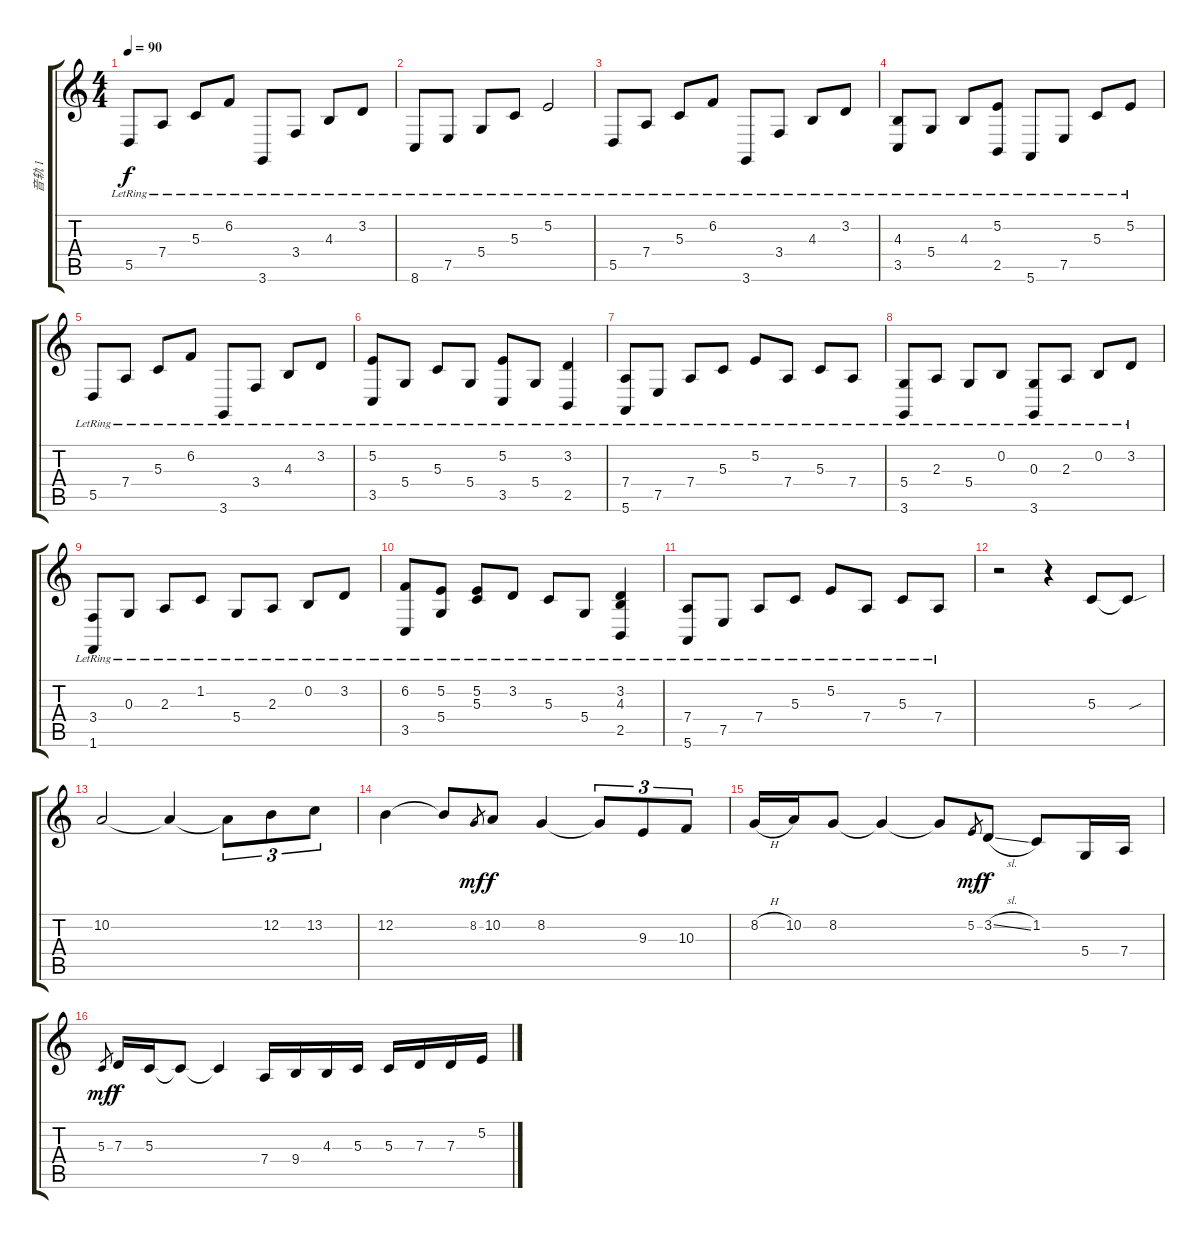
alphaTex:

\track ("音轨 1" "音轨 1") {instrument brightacousticpiano}
\staff {score tabs}
\tuning (E4 B3 G3 D3 A2 E2) {hide}
\ts (4 4)
\tempo 90
\clef g2
\ks c
5.5{lr}.8{dy f} 7.4{lr}.8 5.3{lr}.8 6.2{lr}.8 3.6{lr}.8 3.4{lr}.8 4.3{lr}.8 3.2{lr}.8 |
8.6{lr}.8 7.5{lr}.8 5.4{lr}.8 5.3{lr}.8 5.2{lr}.2 |
5.5{lr}.8 7.4{lr}.8 5.3{lr}.8 6.2{lr}.8 3.6{lr}.8 3.4{lr}.8 4.3{lr}.8 3.2{lr}.8 |
(4.3{lr} 3.5{lr}).8 5.4{lr}.8 4.3{lr}.8 (5.2{lr} 2.5{lr}).8 5.6{lr}.8 7.5{lr}.8 5.3{lr}.8 5.2{lr}.8 |
5.5{lr}.8 7.4{lr}.8 5.3{lr}.8 6.2{lr}.8 3.6{lr}.8 3.4{lr}.8 4.3{lr}.8 3.2{lr}.8 |
(5.2{lr} 3.5{lr}).8 5.4{lr}.8 5.3{lr}.8 5.4{lr}.8 (5.2{lr} 3.5{lr}).8 5.4{lr}.8 (3.2{lr} 2.5{lr}).4 |
(7.4{lr} 5.6{lr}).8 7.5{lr}.8 7.4{lr}.8 5.3{lr}.8 5.2{lr}.8 7.4{lr}.8 5.3{lr}.8 7.4{lr}.8 |
(5.4{lr} 3.6{lr}).8 2.3{lr}.8 5.4{lr}.8 0.2{lr}.8 (0.3{lr} 3.6{lr}).8 2.3{lr}.8 0.2{lr}.8 3.2{lr}.8 |
(3.4{lr} 1.6{lr}).8 0.3{lr}.8 2.3{lr}.8 1.2{lr}.8 5.4{lr}.8 2.3{lr}.8 0.2{lr}.8 3.2{lr}.8 |
(6.2{lr} 3.5{lr}).8 (5.2{lr} 5.4{lr}).8 (5.2{lr} 5.3{lr}).8 3.2{lr}.8 5.3{lr}.8 5.4{lr}.8 (3.2{lr} 4.3 2.5).4 |
(7.4{lr} 5.6{lr}).8 7.5{lr}.8 7.4{lr}.8 5.3{lr}.8 5.2{lr}.8 7.4{lr}.8 5.3{lr}.8 7.4{lr}.8 |
r.2 r.4 5.3.8{instrument acousticguitarnylon} 5.3{sou t}.8 |
10.2.2 10.2{t}.4 10.2{t}.8{tu (3 2)} 12.2.8{tu (3 2)} 13.2.8{tu (3 2)} |
12.2.4 12.2{t}.8 8.2.8{gr dy mf} 10.2.8{dy f} 8.2.4 8.2{t}.8{tu (3 2)} 9.3.8{tu (3 2)} 10.3.8{tu (3 2)} |
8.2{h}.16 10.2.16 8.2.8 8.2{t}.4 8.2{t}.8 5.2.8{gr dy mf} 3.2{sl}.8{dy f} 1.2.8 5.4.16 7.4.16 |
5.3.8{gr dy mf} 7.3.16{dy f} 5.3.16 5.3{t}.8 5.3{t}.4 7.4.16 9.4.16 4.3.16 5.3.16 5.3.16 7.3.16 7.3.16 5.2.16
